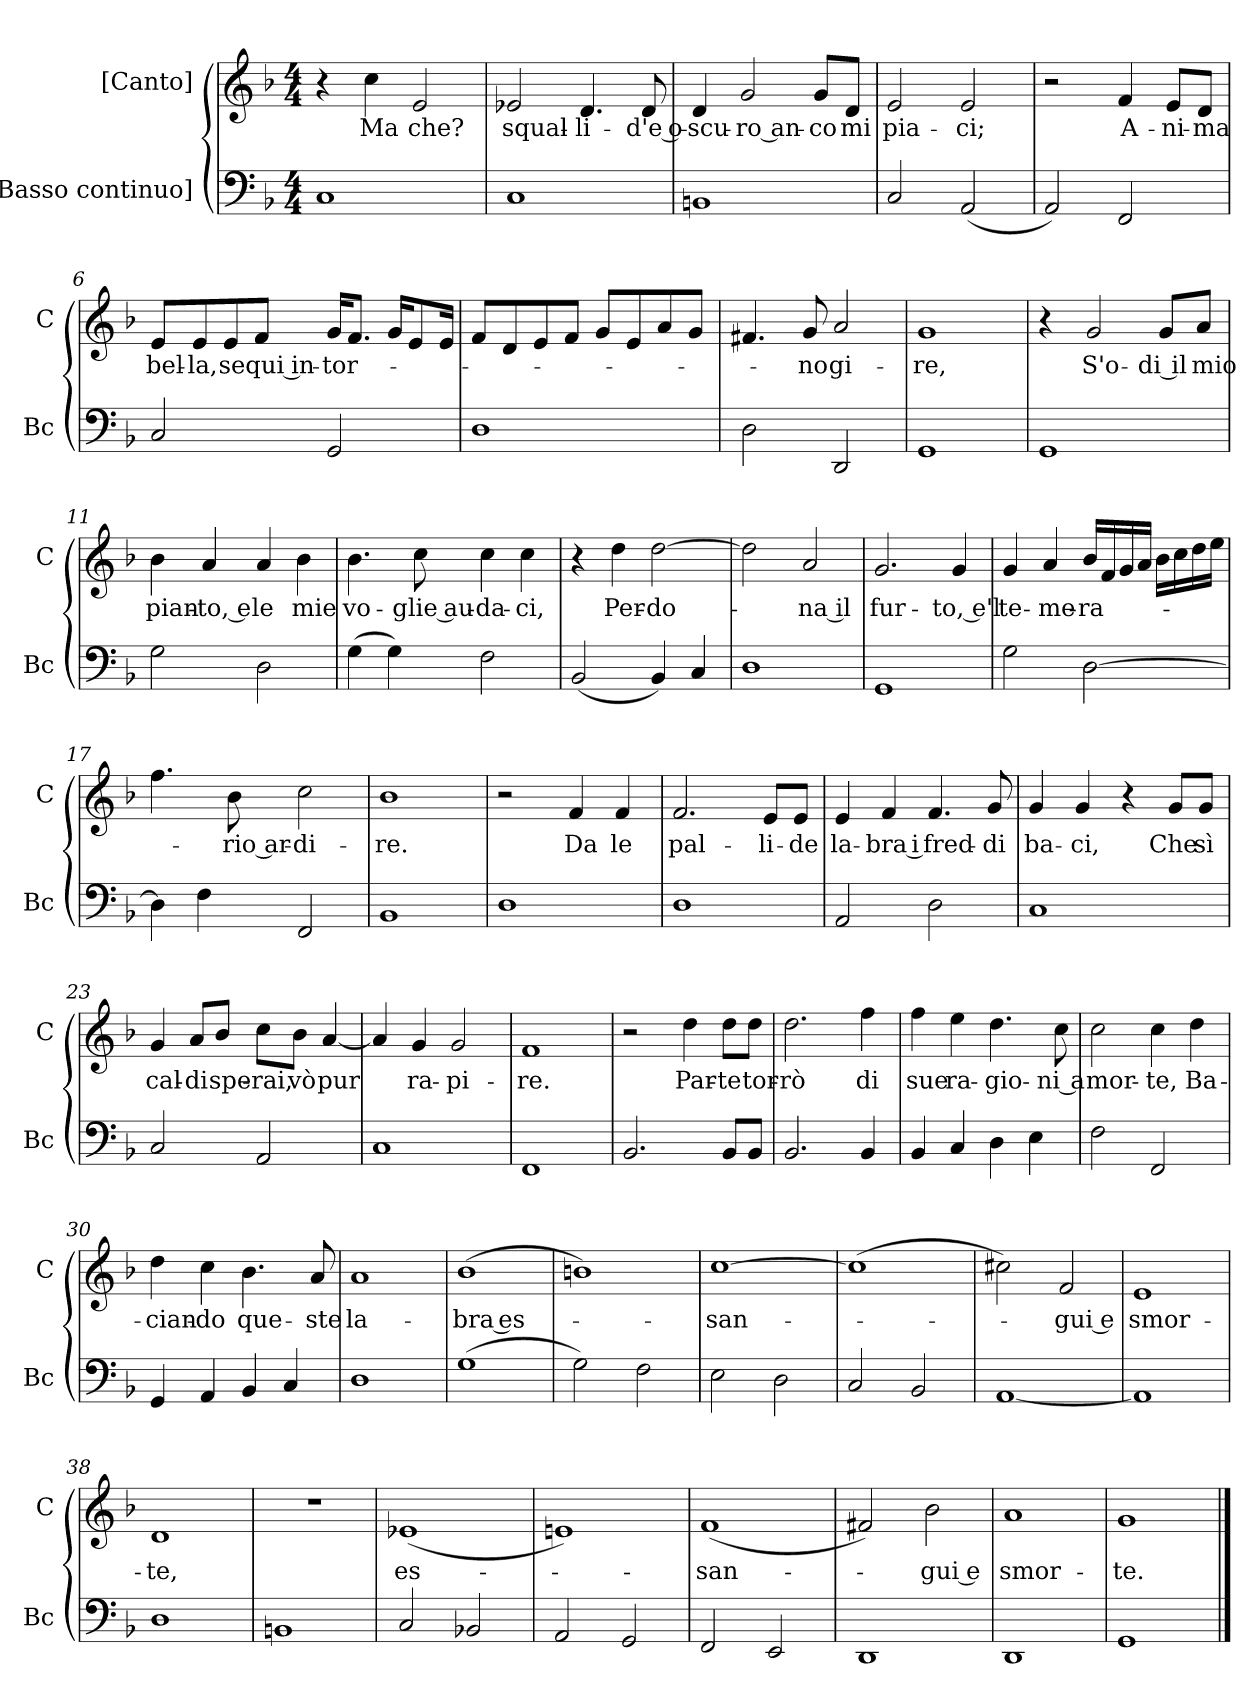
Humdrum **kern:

**kern	**kern	**text
*part2	*part1	*part1
*staff2	*staff1	*staff1
*I"[Basso continuo]	*I"[Canto]	*
*I'Bc	*I'C	*
*clefF4	*clefG2	*
*k[b-]	*k[b-]	*
*F:	*F:	*
*M4/4	*M4/4	*
=1	=1	=1
1C	4r	.
.	4cc	Ma
.	2e	che?
=2	=2	=2
1C	2e-X	squal-
.	4.d	-li-
.	8d	-d'e o-
=3	=3	=3
1BBn	4d	-scu-
.	2g	-ro an-
.	8gL	-co
.	8dJ	mi
=4	=4	=4
2C	2e	pia-
(2AA	2e	-ci;
=5	=5	=5
2AA)	2r	.
2FF	4f	A-
.	8eL	-ni-
.	8dJ	-ma
=6	=6	=6
2C	8eL	bel-
.	8e	-la,
.	8e	se
.	8fJ	qui in-
2GG	16gKL	-tor-
.	8.fJ	.
.	16gKL	.
.	8e	.
.	16eJk	.
=7	=7	=7
1D	8fL	.
.	8d	.
.	8e	.
.	8fJ	.
.	8gL	.
.	8e	.
.	8a	.
.	8gJ	.
=8	=8	=8
2D	4.f#X	.
.	8g	-no
2DD	2a	gi-
=9	=9	=9
1GG	1g	-re,
=10	=10	=10
1GG	4r	.
.	2g	S'o-
.	8gL	-di il
.	8aJ	mio
=11	=11	=11
2G	4b-	pian-
.	4a	-to, e
2D	4a	le
.	4b-	mie
=12	=12	=12
(4G	4.b-	vo-
4G)	.	.
.	8cc	-glie au-
2F	4cc	-da-
.	4cc	-ci,
=13	=13	=13
(2BB-	4r	.
.	4dd	Per-
4BB-)	[2dd	-do-
4C	.	.
=14	=14	=14
1D	2dd]	.
.	2a	-na il
=15	=15	=15
1GG	2.g	fur-
.	4g	-to, e'l
=16	=16	=16
2G	4g	te-
.	4a	-me-
[2D	16b-LL	-ra-
.	16f	.
.	16g	.
.	16aJJ	.
.	16b-LL	.
.	16cc	.
.	16dd	.
.	16eeJJ	.
=17	=17	=17
4D]	4.ff	.
4F	.	.
.	8b-	-rio ar-
2FF	2cc	-di-
=18	=18	=18
1BB-	1b-	-re.
=19	=19	=19
1D	2r	.
.	4f	Da
.	4f	le
=20	=20	=20
1D	2.f	pal-
.	8eL	-li-
.	8eJ	-de
=21	=21	=21
2AA	4e	la-
.	4f	-bra i
2D	4.f	fred-
.	8g	-di
=22	=22	=22
1C	4g	ba-
.	4g	-ci,
.	4r	.
.	8gL	Che
.	8gJ	sì
=23	=23	=23
2C	4g	cal-
.	8aL	-di
.	8b-J	spe-
2AA	8ccL	-rai,
.	8b-J	vò
.	[4a	pur
=24	=24	=24
1C	4a]	.
.	4g	ra-
.	2g	-pi-
=25	=25	=25
1FF	1f	-re.
=26	=26	=26
2.BB-	2r	.
.	4dd	Par-
8BB-L	8ddL	-te
8BB-J	8ddJ	tor-
=27	=27	=27
2.BB-	2.dd	-rò
4BB-	4ff	di
=28	=28	=28
4BB-	4ff	sue
4C	4ee	ra-
4D	4.dd	-gio-
4E	.	.
.	8cc	-ni a
=29	=29	=29
2F	2cc	mor-
2FF	4cc	-te,
.	4dd	Ba-
=30	=30	=30
4GG	4dd	-cian-
4AA	4cc	-do
4BB-	4.b-	que-
4C	.	.
.	8a	-ste
=31	=31	=31
1D	1a	la-
=32	=32	=32
(1G	(1b-	-bra es-
=33	=33	=33
2G)	1bn)	.
2F	.	.
=34	=34	=34
2E	[1cc	-san-
2D	.	.
=35	=35	=35
2C	(1cc]	.
2BB-	.	.
=36	=36	=36
[1AA	2cc#X)	.
.	2f	-gui e
=37	=37	=37
1AA]	1e	smor-
=38	=38	=38
1D	1d	-te,
=39	=39	=39
1BBn	1r	.
=40	=40	=40
2C	(1e-X	es-
2BB-X	.	.
=41	=41	=41
2AA	1en)	.
2GG	.	.
=42	=42	=42
2FF	(1f	-san-
2EE	.	.
=43	=43	=43
1DD	2f#X)	.
.	2b-	-gui e
=44	=44	=44
1DD	1a	smor-
=45	=45	=45
1GG	1g	-te.
==	==	==
*-	*-	*-
